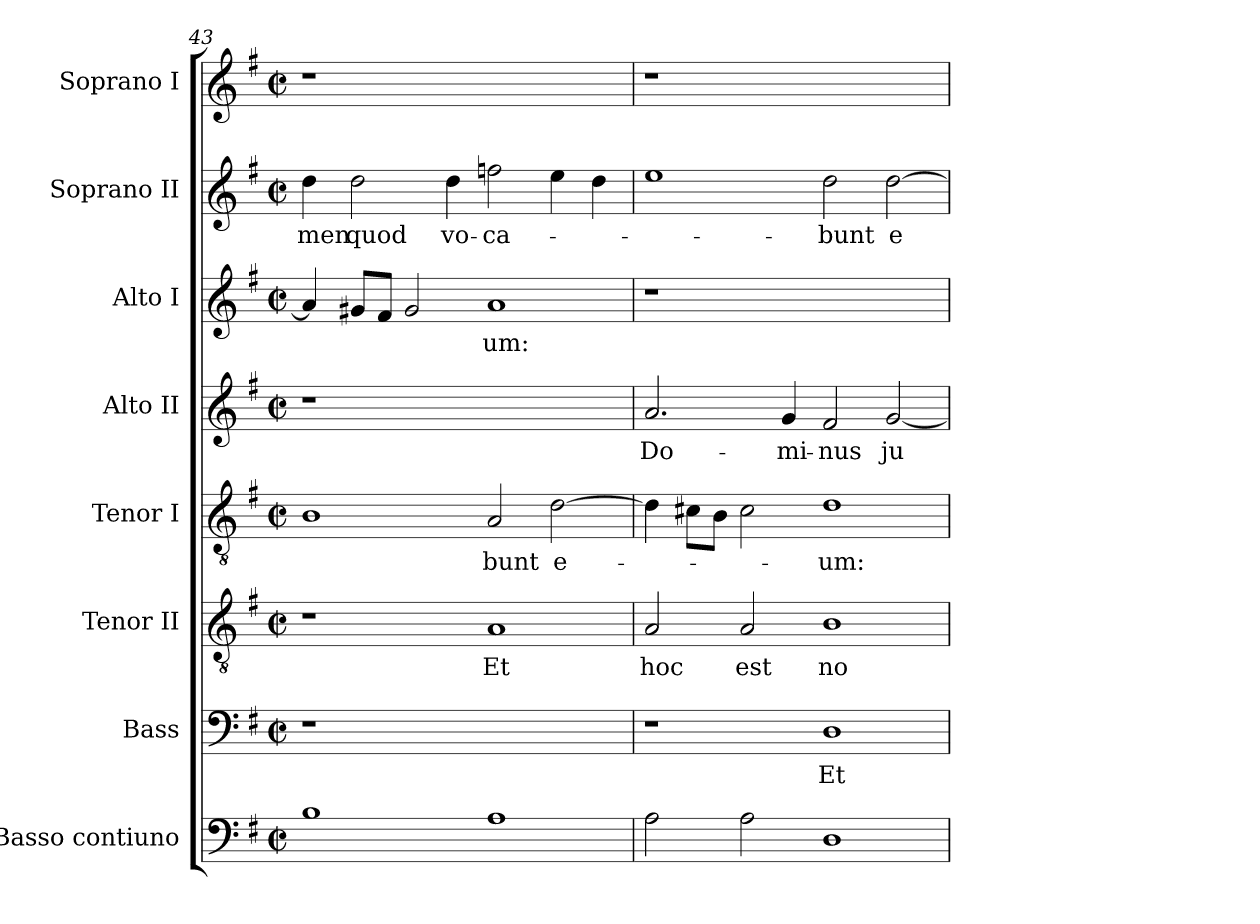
**kern	**kern	**text	**kern	**text	**kern	**text	**kern	**text	**kern	**text	**kern	**text	**kern
*part8	*part7	*part7	*part6	*part6	*part5	*part5	*part4	*part4	*part3	*part3	*part2	*part2	*part1
*staff8	*staff7	*staff7	*staff6	*staff6	*staff5	*staff5	*staff4	*staff4	*staff3	*staff3	*staff2	*staff2	*staff1
*I"Basso contiuno	*I"Bass	*	*I"Tenor II	*	*I"Tenor I	*	*I"Alto II	*	*I"Alto I	*	*I"Soprano II	*	*I"Soprano I
*	*I'B	*	*	*	*I'T	*	*	*	*I'A	*	*	*	*
*clefF4	*clefF4	*	*clefGv2	*	*clefGv2	*	*clefG2	*	*clefG2	*	*clefG2	*	*clefG2
*k[f#]	*k[f#]	*	*k[f#]	*	*k[f#]	*	*k[f#]	*	*k[f#]	*	*k[f#]	*	*k[f#]
*G:	*G:	*	*G:	*	*G:	*	*G:	*	*G:	*	*G:	*	*G:
*M2/2	*M2/2	*	*M2/2	*	*M2/2	*	*M2/2	*	*M2/2	*	*M2/2	*	*M2/2
*met(c|)	*met(c|)	*	*met(c|)	*	*met(c|)	*	*met(c|)	*	*met(c|)	*	*met(c|)	*	*met(c|)
=43	=43	=43	=43	=43	=43	=43	=43	=43	=43	=43	=43	=43	=43
!	!LO:N:vis=1	!	!	!	!	!	!LO:N:vis=1	!	!	!	!	!	!
!	!	!	!	!	!	!	!	!	!	!	!	!LO:LY:b:color=#000000	!LO:N:vis=1
1Bi	1r	.	1r	.	1Bi	.	1r	.	4ai/]	.	4ddi\	-men	1r
!	!	!	!	!	!	!	!	!	!	!	!	!LO:LY:b:color=#000000	!
.	.	.	.	.	.	.	.	.	8g#Xi/L	.	2ddi\	quod	.
.	.	.	.	.	.	.	.	.	8f#i/J	.	.	.	.
.	.	.	.	.	.	.	.	.	2g#i/	.	.	.	.
!	!	!	!	!	!	!	!	!	!	!	!	!LO:LY:b:color=#000000	!
.	.	.	.	.	.	.	.	.	.	.	4ddi\	vo-	.
!	!	!	!	!LO:LY:b:color=#000000	!	!	!	!	!	!	!	!	!
!	!	!	!	!	!	!LO:LY:b:color=#000000	!	!	!	!	!	!	!
!	!	!	!	!	!	!	!	!	!	!LO:LY:b:color=#000000	!	!	!
!	!	!	!	!	!	!	!	!	!	!	!	!LO:LY:b:color=#000000	!
1Ai	1ryy	.	1Ai	Et	2Ai/	-bunt	1ryy	.	1ai	-um:	2ffni\	-ca-	1ryy
!	!	!	!	!	!	!LO:LY:b:color=#000000	!	!	!	!	!	!	!
.	.	.	.	.	[>2di\	e-	.	.	.	.	4eei\	.	.
.	.	.	.	.	.	.	.	.	.	.	4ddi\	.	.
=44	=44	=44	=44	=44	=44	=44	=44	=44	=44	=44	=44	=44	=44
!	!	!	!	!LO:LY:b:color=#000000	!	!	!	!	!	!	!	!	!
!	!	!	!	!	!	!	!	!LO:LY:b:color=#000000	!LO:N:vis=1	!	!	!	!LO:N:vis=1
2Ai\	1r	.	2Ai/	hoc	4di\]	.	2.ai/	Do-	1r	.	1eei	.	1r
.	.	.	.	.	8c#Xi\L	.	.	.	.	.	.	.	.
.	.	.	.	.	8Bi\J	.	.	.	.	.	.	.	.
!	!	!	!	!LO:LY:b:color=#000000	!	!	!	!	!	!	!	!	!
2Ai\	.	.	2Ai/	est	2c#i\	.	.	.	.	.	.	.	.
!	!	!	!	!	!	!	!	!LO:LY:b:color=#000000	!	!	!	!	!
.	.	.	.	.	.	.	4gi/	-mi-	.	.	.	.	.
!	!	!LO:LY:b:color=#000000	!	!	!	!	!	!	!	!	!	!	!
!	!	!	!	!LO:LY:b:color=#000000	!	!	!	!	!	!	!	!	!
!	!	!	!	!	!	!LO:LY:b:color=#000000	!	!	!	!	!	!	!
!	!	!	!	!	!	!	!	!LO:LY:b:color=#000000	!	!	!	!	!
!	!	!	!	!	!	!	!	!	!	!	!	!LO:LY:b:color=#000000	!
1Di	1Di	Et	1Bi	no-	1di	-um:	2f#i/	-nus	1ryy	.	2ddi\	-bunt	1ryy
!	!	!	!	!	!	!	!	!LO:LY:b:color=#000000	!	!	!	!	!
!	!	!	!	!	!	!	!	!	!	!	!	!LO:LY:b:color=#000000	!
.	.	.	.	.	.	.	[<2gi/	ju-	.	.	[>2ddi\	e-	.
=	=	=	=	=	=	=	=	=	=	=	=	=	=
*-	*-	*-	*-	*-	*-	*-	*-	*-	*-	*-	*-	*-	*-
